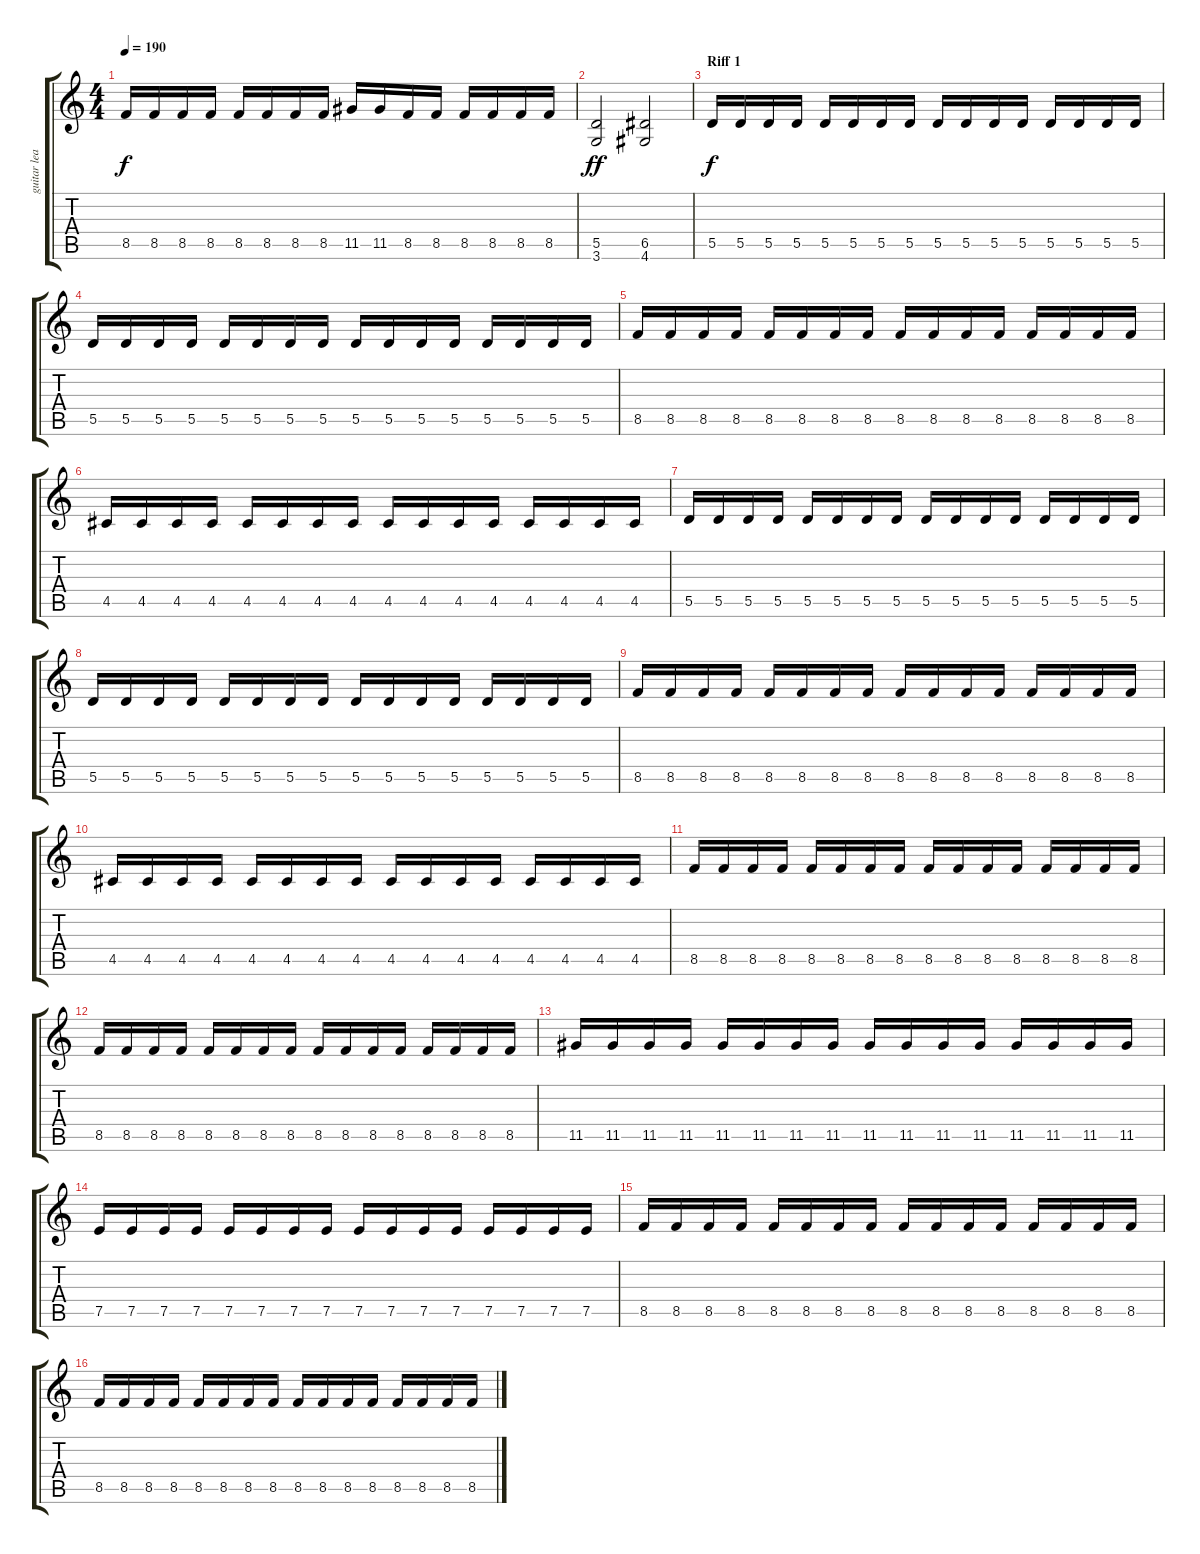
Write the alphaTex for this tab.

\track ("guitar lead" "guitar lea") {instrument distortionguitar}
\staff {score tabs}
\tuning (E4 B3 G3 D3 A2 E2) {hide}
\ts (4 4)
\tempo 190
\clef g2
\ks c
8.5.16{dy f} 8.5.16 8.5.16 8.5.16 8.5.16 8.5.16 8.5.16 8.5.16 11.5.16 11.5.16 8.5.16 8.5.16 8.5.16 8.5.16 8.5.16 8.5.16 |
(5.5 3.6).2{dy ff} (6.5 4.6).2 |
\section ("" "Riff 1")
5.5.16{dy f} 5.5.16 5.5.16 5.5.16 5.5.16 5.5.16 5.5.16 5.5.16 5.5.16 5.5.16 5.5.16 5.5.16 5.5.16 5.5.16 5.5.16 5.5.16 |
5.5.16 5.5.16 5.5.16 5.5.16 5.5.16 5.5.16 5.5.16 5.5.16 5.5.16 5.5.16 5.5.16 5.5.16 5.5.16 5.5.16 5.5.16 5.5.16 |
8.5.16 8.5.16 8.5.16 8.5.16 8.5.16 8.5.16 8.5.16 8.5.16 8.5.16 8.5.16 8.5.16 8.5.16 8.5.16 8.5.16 8.5.16 8.5.16 |
4.5.16 4.5.16 4.5.16 4.5.16 4.5.16 4.5.16 4.5.16 4.5.16 4.5.16 4.5.16 4.5.16 4.5.16 4.5.16 4.5.16 4.5.16 4.5.16 |
5.5.16 5.5.16 5.5.16 5.5.16 5.5.16 5.5.16 5.5.16 5.5.16 5.5.16 5.5.16 5.5.16 5.5.16 5.5.16 5.5.16 5.5.16 5.5.16 |
5.5.16 5.5.16 5.5.16 5.5.16 5.5.16 5.5.16 5.5.16 5.5.16 5.5.16 5.5.16 5.5.16 5.5.16 5.5.16 5.5.16 5.5.16 5.5.16 |
8.5.16 8.5.16 8.5.16 8.5.16 8.5.16 8.5.16 8.5.16 8.5.16 8.5.16 8.5.16 8.5.16 8.5.16 8.5.16 8.5.16 8.5.16 8.5.16 |
4.5.16 4.5.16 4.5.16 4.5.16 4.5.16 4.5.16 4.5.16 4.5.16 4.5.16 4.5.16 4.5.16 4.5.16 4.5.16 4.5.16 4.5.16 4.5.16 |
8.5.16 8.5.16 8.5.16 8.5.16 8.5.16 8.5.16 8.5.16 8.5.16 8.5.16 8.5.16 8.5.16 8.5.16 8.5.16 8.5.16 8.5.16 8.5.16 |
8.5.16 8.5.16 8.5.16 8.5.16 8.5.16 8.5.16 8.5.16 8.5.16 8.5.16 8.5.16 8.5.16 8.5.16 8.5.16 8.5.16 8.5.16 8.5.16 |
11.5.16 11.5.16 11.5.16 11.5.16 11.5.16 11.5.16 11.5.16 11.5.16 11.5.16 11.5.16 11.5.16 11.5.16 11.5.16 11.5.16 11.5.16 11.5.16 |
7.5.16 7.5.16 7.5.16 7.5.16 7.5.16 7.5.16 7.5.16 7.5.16 7.5.16 7.5.16 7.5.16 7.5.16 7.5.16 7.5.16 7.5.16 7.5.16 |
8.5.16 8.5.16 8.5.16 8.5.16 8.5.16 8.5.16 8.5.16 8.5.16 8.5.16 8.5.16 8.5.16 8.5.16 8.5.16 8.5.16 8.5.16 8.5.16 |
8.5.16 8.5.16 8.5.16 8.5.16 8.5.16 8.5.16 8.5.16 8.5.16 8.5.16 8.5.16 8.5.16 8.5.16 8.5.16 8.5.16 8.5.16 8.5.16
